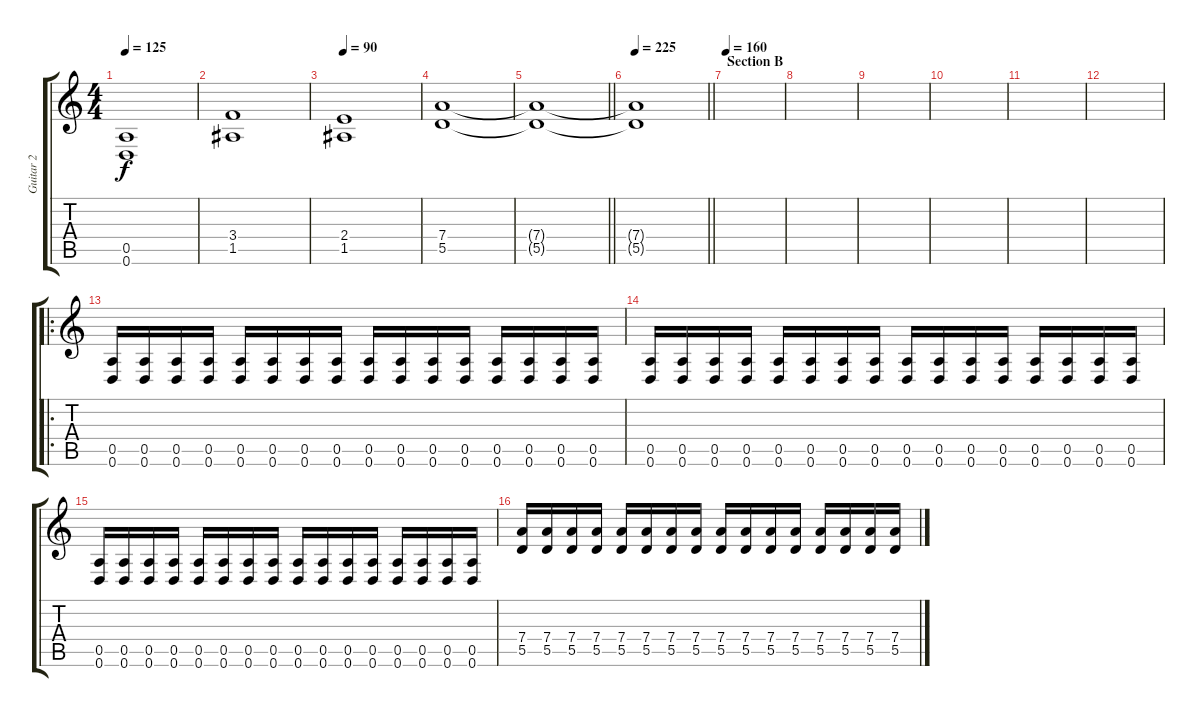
\track ("Guitar 2" "Guitar 2") {instrument overdrivenguitar}
\staff {score tabs}
\tuning (E4 B3 G3 D3 A2 D2) {hide}
\ts (4 4)
\tempo 125
\clef g2
\ks c
(0.5{t} 0.6{t}).1{dy f} |
(3.4 1.5).1 |
\tempo 90
(2.4 1.5).1 |
(7.4 5.5).1 |
\barLineRight lightlight
(7.4{t} 5.5{t}).1 |
\section ("" "")
\tempo 225
\barLineRight lightlight
(7.4{t} 5.5{t}).1 |
\section ("" "Section B")
\tempo 160
|
|
|
|
|
|
\ro
(0.5 0.6).16 (0.5 0.6).16 (0.5 0.6).16 (0.5 0.6).16 (0.5 0.6).16 (0.5 0.6).16 (0.5 0.6).16 (0.5 0.6).16 (0.5 0.6).16 (0.5 0.6).16 (0.5 0.6).16 (0.5 0.6).16 (0.5 0.6).16 (0.5 0.6).16 (0.5 0.6).16 (0.5 0.6).16 |
(0.5 0.6).16 (0.5 0.6).16 (0.5 0.6).16 (0.5 0.6).16 (0.5 0.6).16 (0.5 0.6).16 (0.5 0.6).16 (0.5 0.6).16 (0.5 0.6).16 (0.5 0.6).16 (0.5 0.6).16 (0.5 0.6).16 (0.5 0.6).16 (0.5 0.6).16 (0.5 0.6).16 (0.5 0.6).16 |
(0.5 0.6).16 (0.5 0.6).16 (0.5 0.6).16 (0.5 0.6).16 (0.5 0.6).16 (0.5 0.6).16 (0.5 0.6).16 (0.5 0.6).16 (0.5 0.6).16 (0.5 0.6).16 (0.5 0.6).16 (0.5 0.6).16 (0.5 0.6).16 (0.5 0.6).16 (0.5 0.6).16 (0.5 0.6).16 |
(7.4 5.5).16 (7.4 5.5).16 (7.4 5.5).16 (7.4 5.5).16 (7.4 5.5).16 (7.4 5.5).16 (7.4 5.5).16 (7.4 5.5).16 (7.4 5.5).16 (7.4 5.5).16 (7.4 5.5).16 (7.4 5.5).16 (7.4 5.5).16 (7.4 5.5).16 (7.4 5.5).16 (7.4 5.5).16
